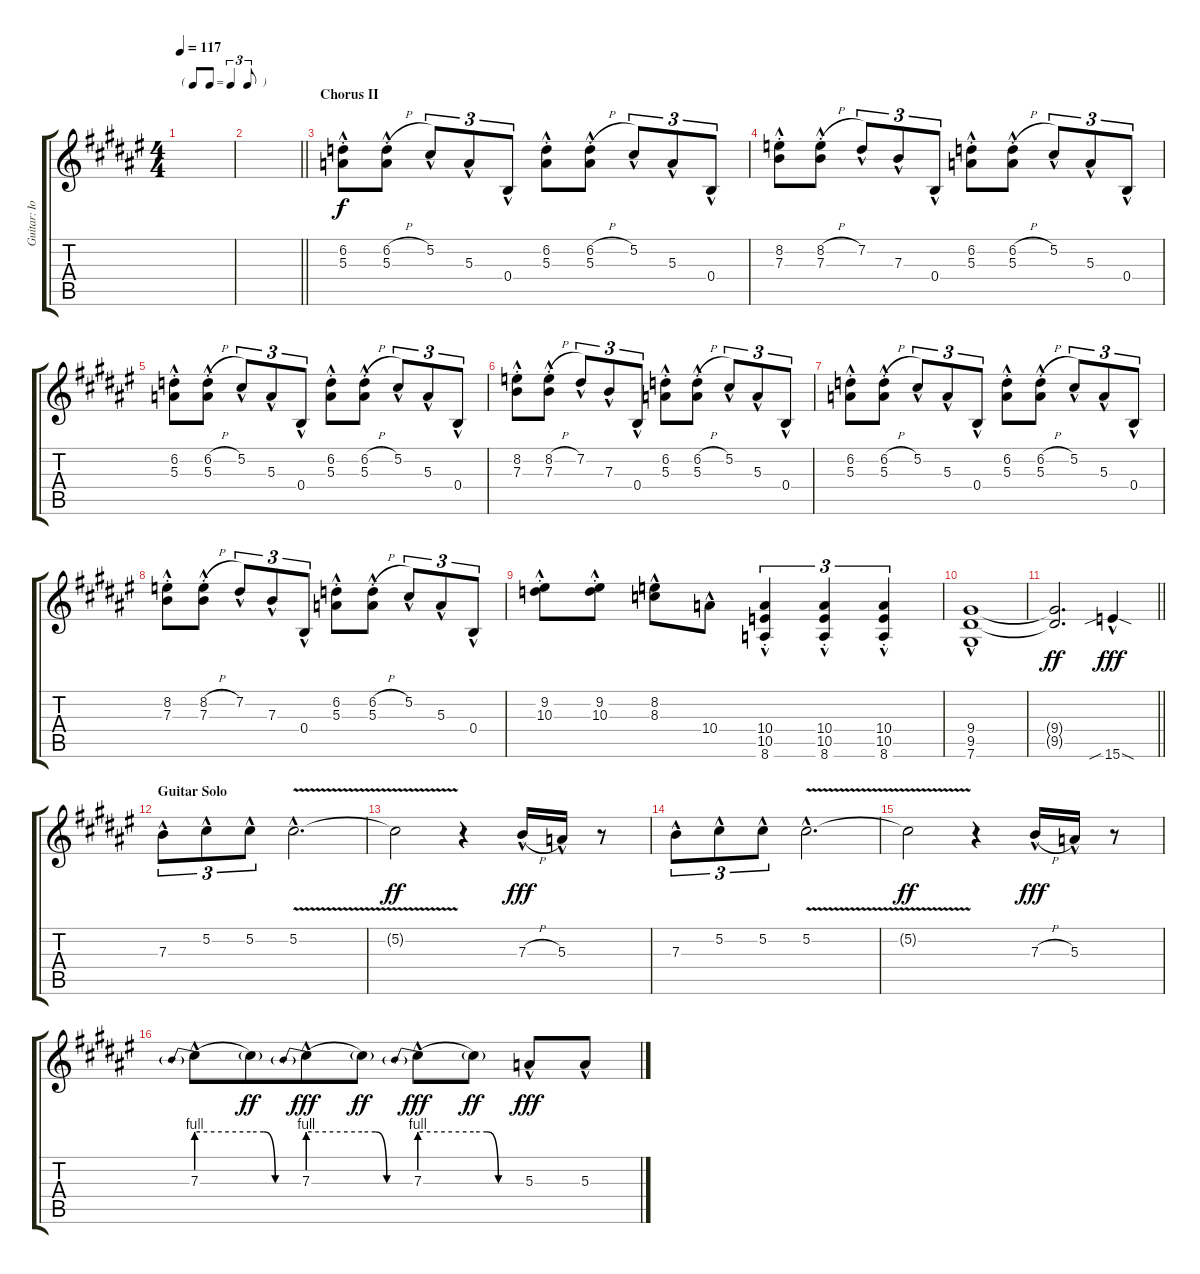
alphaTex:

\track ("Guitar: Iommi" "Guitar: Io") {instrument distortionguitar}
\staff {score tabs}
\tuning (Db4 Ab3 E3 B2 Gb2 Db2) {hide}
\ts (4 4)
\tf triplet8th
\tempo 117
\clef g2
\ks f#
|
\barLineRight lightlight
|
\section ("" "Chorus II")
(6.2{hac st} 5.3{hac st}).8 (6.2{h hac st} 5.3{hac st}).8 5.2{hac}.8{tu (3 2)} 5.3{hac}.8{tu (3 2)} 0.4{hac}.8{tu (3 2)} (6.2{hac st} 5.3{hac st}).8 (6.2{h hac st} 5.3{hac st}).8 5.2{hac}.8{tu (3 2)} 5.3{hac}.8{tu (3 2)} 0.4{hac}.8{tu (3 2)} |
(8.2{hac st} 7.3{hac st}).8 (8.2{h hac st} 7.3{hac st}).8 7.2{hac}.8{tu (3 2)} 7.3{hac}.8{tu (3 2)} 0.4{hac}.8{tu (3 2)} (6.2{hac st} 5.3{hac st}).8 (6.2{h hac st} 5.3{hac st}).8 5.2{hac}.8{tu (3 2)} 5.3{hac}.8{tu (3 2)} 0.4{hac}.8{tu (3 2)} |
(6.2{hac st} 5.3{hac st}).8 (6.2{h hac st} 5.3{hac st}).8 5.2{hac}.8{tu (3 2)} 5.3{hac}.8{tu (3 2)} 0.4{hac}.8{tu (3 2)} (6.2{hac st} 5.3{hac st}).8 (6.2{h hac st} 5.3{hac st}).8 5.2{hac}.8{tu (3 2)} 5.3{hac}.8{tu (3 2)} 0.4{hac}.8{tu (3 2)} |
(8.2{hac st} 7.3{hac st}).8 (8.2{h hac st} 7.3{hac st}).8 7.2{hac}.8{tu (3 2)} 7.3{hac}.8{tu (3 2)} 0.4{hac}.8{tu (3 2)} (6.2{hac st} 5.3{hac st}).8 (6.2{h hac st} 5.3{hac st}).8 5.2{hac}.8{tu (3 2)} 5.3{hac}.8{tu (3 2)} 0.4{hac}.8{tu (3 2)} |
(6.2{hac st} 5.3{hac st}).8 (6.2{h hac st} 5.3{hac st}).8 5.2{hac}.8{tu (3 2)} 5.3{hac}.8{tu (3 2)} 0.4{hac}.8{tu (3 2)} (6.2{hac st} 5.3{hac st}).8 (6.2{h hac st} 5.3{hac st}).8 5.2{hac}.8{tu (3 2)} 5.3{hac}.8{tu (3 2)} 0.4{hac}.8{tu (3 2)} |
(8.2{hac st} 7.3{hac st}).8 (8.2{h hac st} 7.3{hac st}).8 7.2{hac}.8{tu (3 2)} 7.3{hac}.8{tu (3 2)} 0.4{hac}.8{tu (3 2)} (6.2{hac st} 5.3{hac st}).8 (6.2{h hac st} 5.3{hac st}).8 5.2{hac}.8{tu (3 2)} 5.3{hac}.8{tu (3 2)} 0.4{hac}.8{tu (3 2)} |
(9.2{hac st} 10.3{hac st}).8 (9.2{hac st} 10.3{hac st}).8 (8.2{hac} 8.3{hac}).8 10.4{hac}.8 (10.4{hac st} 10.5{hac st} 8.6{hac st}).4{tu (3 2)} (10.4{hac st} 10.5{hac st} 8.6{hac st}).4{tu (3 2)} (10.4{hac st} 10.5{hac st} 8.6{hac st}).4{tu (3 2)} |
(9.4{hac} 9.5{hac} 7.6{hac}).1 |
\barLineRight lightlight
(9.4{t} 9.5{t}).2{d dy ff} 15.6{sib sod hac}.4{dy fff} |
\section ("" "Guitar Solo")
7.3{hac}.8{tu (3 2) volume 16 instrument overdrivenguitar} 5.2{hac}.8{tu (3 2)} 5.2{hac}.8{tu (3 2)} 5.2{v hac}.2{d} |
5.2{t}.2{dy ff} r.4 7.3{h hac}.16{dy fff} 5.3{hac}.16 r.8 |
7.3{hac}.8{tu (3 2)} 5.2{hac}.8{tu (3 2)} 5.2{hac}.8{tu (3 2)} 5.2{v hac}.2{d} |
5.2{t}.2{dy ff} r.4 7.3{h hac}.16{dy fff} 5.3{hac}.16 r.8 |
7.3{be (prebend 0 4 60 4) hac}.8{beam merge} 7.3{be (custom 0 4 15 4 30 0 60 0) t}.8{dy ff beam merge} 7.3{be (prebend 0 4 60 4) hac}.8{dy fff beam merge} 7.3{be (custom 0 4 15 4 30 0 60 0) t}.8{dy ff} 7.3{be (prebend 0 4 60 4) hac}.8{dy fff} 7.3{be (custom 0 4 15 4 30 0 60 0) t}.8{dy ff} 5.3{hac}.8{dy fff} 5.3{hac}.8
